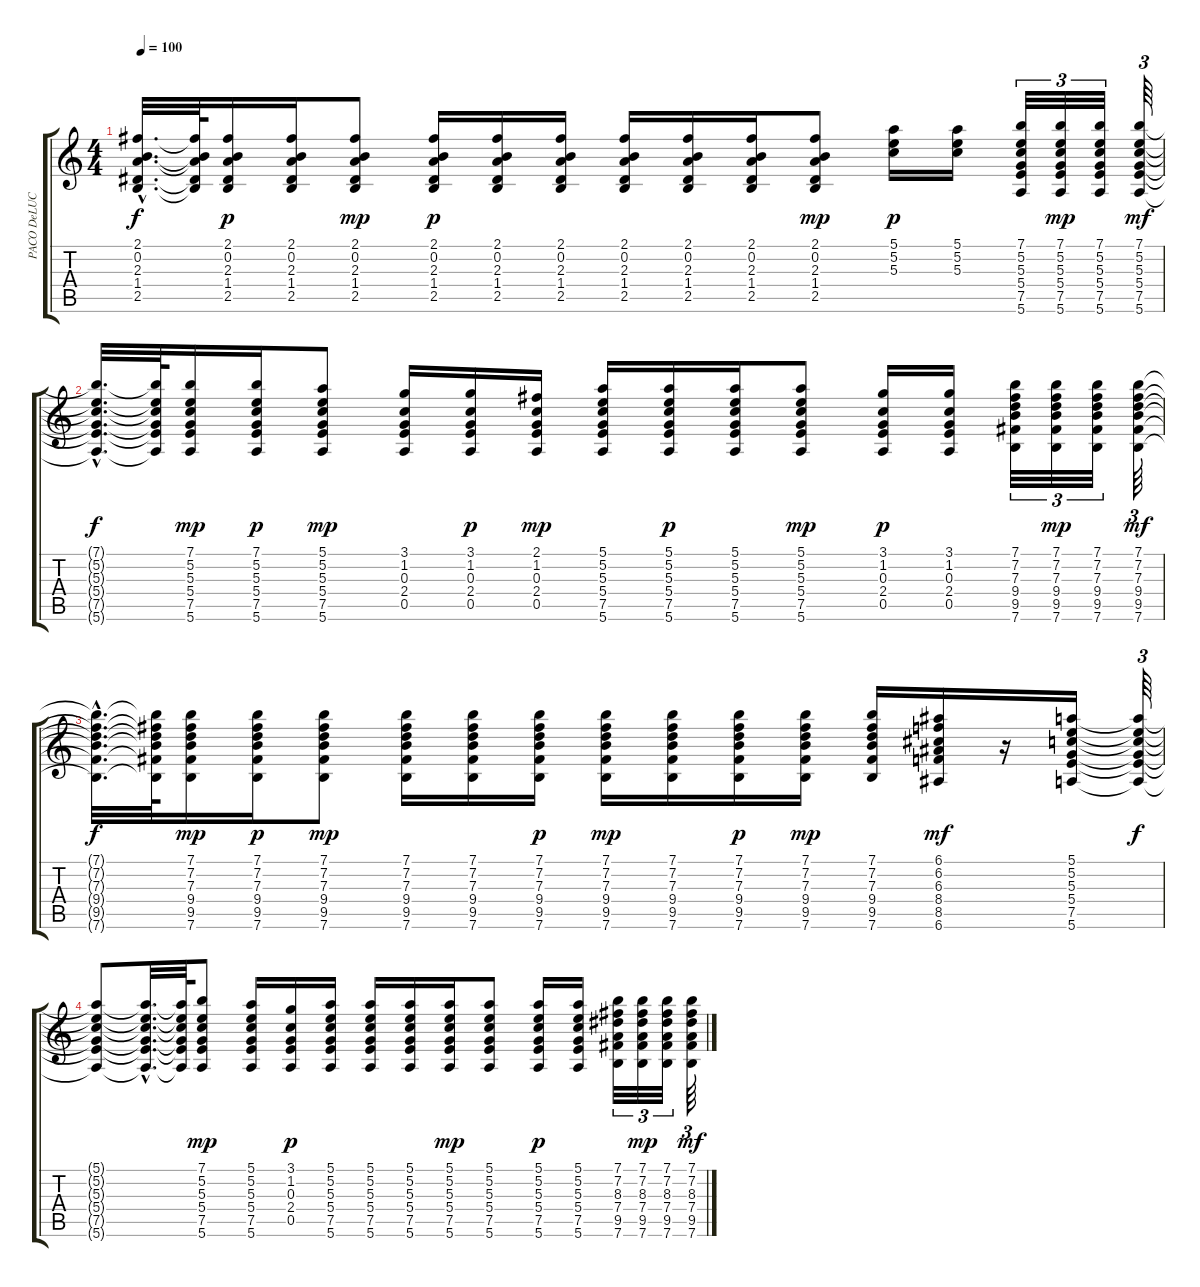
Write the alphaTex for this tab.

\track ("PACO DeLUCIA" "PACO DeLUC") {instrument acousticguitarnylon}
\staff {score tabs}
\tuning (E4 B3 G3 D3 A2 E2) {hide}
\ts (4 4)
\tempo 100
\clef g2
\ks c
(2.1{hac t} 0.2{hac t} 2.3{hac t} 1.4{hac t} 2.5{hac t}).32{d dy f} (2.1{t} 0.2{t} 2.3{t} 1.4{t} 2.5{t}).64 (2.1 0.2 2.3 1.4 2.5).16{dy p} (2.1 0.2 2.3 1.4 2.5).16 (2.1 0.2 2.3 1.4 2.5).8{dy mp} (2.1 0.2 2.3 1.4 2.5).16{dy p} (2.1 0.2 2.3 1.4 2.5).16 (2.1 0.2 2.3 1.4 2.5).16 (2.1 0.2 2.3 1.4 2.5).16 (2.1 0.2 2.3 1.4 2.5).16 (2.1 0.2 2.3 1.4 2.5).16 (2.1 0.2 2.3 1.4 2.5).8{dy mp} (5.1 5.2 5.3).16{dy p} (5.1 5.2 5.3).16 (7.1 5.2 5.3 5.4 7.5 5.6).32{tu (3 2)} (7.1 5.2 5.3 5.4 7.5 5.6).32{tu (3 2) dy mp} (7.1 5.2 5.3 5.4 7.5 5.6).32{tu (3 2)} (7.1 5.2 5.3 5.4 7.5 5.6).64{tu (3 2) dy mf} |
(7.1{hac t} 5.2{hac t} 5.3{hac t} 5.4{hac t} 7.5{hac t} 5.6{hac t}).32{d dy f} (7.1{t} 5.2{t} 5.3{t} 5.4{t} 7.5{t} 5.6{t}).64 (7.1 5.2 5.3 5.4 7.5 5.6).16{dy mp} (7.1 5.2 5.3 5.4 7.5 5.6).16{dy p} (5.1 5.2 5.3 5.4 7.5 5.6).8{dy mp} (3.1 1.2 0.3 2.4 0.5).16 (3.1 1.2 0.3 2.4 0.5).16{dy p} (2.1 1.2 0.3 2.4 0.5).16{dy mp} (5.1 5.2 5.3 5.4 7.5 5.6).16 (5.1 5.2 5.3 5.4 7.5 5.6).16{dy p} (5.1 5.2 5.3 5.4 7.5 5.6).16 (5.1 5.2 5.3 5.4 7.5 5.6).8{dy mp} (3.1 1.2 0.3 2.4 0.5).16{dy p} (3.1 1.2 0.3 2.4 0.5).16 (7.1 7.2 7.3 9.4 9.5 7.6).32{tu (3 2)} (7.1 7.2 7.3 9.4 9.5 7.6).32{tu (3 2) dy mp} (7.1 7.2 7.3 9.4 9.5 7.6).32{tu (3 2)} (7.1 7.2 7.3 9.4 9.5 7.6).64{tu (3 2) dy mf} |
(7.1{hac t} 7.2{hac t} 7.3{hac t} 9.4{hac t} 9.5{hac t} 7.6{hac t}).32{d dy f} (7.1{t} 7.2{t} 7.3{t} 9.4{t} 9.5{t} 7.6{t}).64 (7.1 7.2 7.3 9.4 9.5 7.6).16{dy mp} (7.1 7.2 7.3 9.4 9.5 7.6).16{dy p} (7.1 7.2 7.3 9.4 9.5 7.6).8{dy mp} (7.1 7.2 7.3 9.4 9.5 7.6).16 (7.1 7.2 7.3 9.4 9.5 7.6).16 (7.1 7.2 7.3 9.4 9.5 7.6).16{dy p} (7.1 7.2 7.3 9.4 9.5 7.6).16{dy mp} (7.1 7.2 7.3 9.4 9.5 7.6).16 (7.1 7.2 7.3 9.4 9.5 7.6).16{dy p} (7.1 7.2 7.3 9.4 9.5 7.6).16{dy mp} (7.1 7.2 7.3 9.4 9.5 7.6).16 (6.1 6.2 6.3 8.4 8.5 6.6).16{dy mf} r.16 (5.1 5.2 5.3 5.4 7.5 5.6).16 (5.1{t} 5.2{t} 5.3{t} 5.4{t} 7.5{t} 5.6{t}).64{tu (3 2) dy f} |
(5.1{t} 5.2{t} 5.3{t} 5.4{t} 7.5{t} 5.6{t}).8 (5.1{hac t} 5.2{hac t} 5.3{hac t} 5.4{hac t} 7.5{hac t} 5.6{hac t}).32{d} (5.1{t} 5.2{t} 5.3{t} 5.4{t} 7.5{t} 5.6{t}).64 (7.1 5.2 5.3 5.4 7.5 5.6).8{dy mp} (5.1 5.2 5.3 5.4 7.5 5.6).16 (3.1 1.2 0.3 2.4 0.5).16{dy p} (5.1 5.2 5.3 5.4 7.5 5.6).16 (5.1 5.2 5.3 5.4 7.5 5.6).16 (5.1 5.2 5.3 5.4 7.5 5.6).16 (5.1 5.2 5.3 5.4 7.5 5.6).16{dy mp} (5.1 5.2 5.3 5.4 7.5 5.6).8 (5.1 5.2 5.3 5.4 7.5 5.6).16{dy p} (5.1 5.2 5.3 5.4 7.5 5.6).16 (7.1 7.2 8.3 7.4 9.5 7.6).32{tu (3 2)} (7.1 7.2 8.3 7.4 9.5 7.6).32{tu (3 2) dy mp} (7.1 7.2 8.3 7.4 9.5 7.6).32{tu (3 2)} (7.1 7.2 8.3 7.4 9.5 7.6).64{tu (3 2) dy mf}
